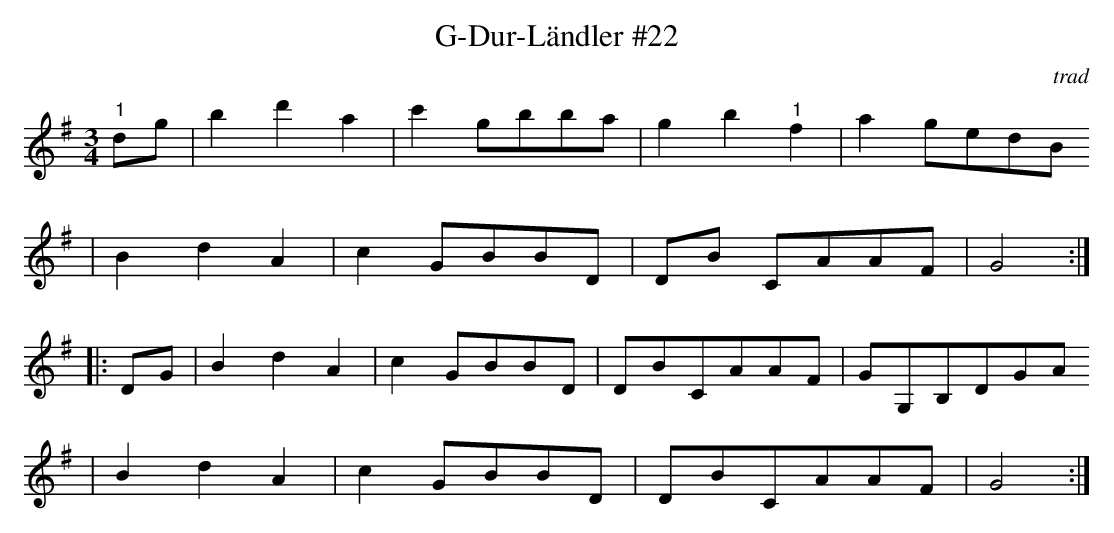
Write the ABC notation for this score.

X:1
T:G-Dur-Ländler #22
M:3/4
L:1/8
C:trad
K:G
"1"dg|b2d'2a2|c'2 gbba|g2b2"1"f2|a2 gedB
|B2d2A2|c2 GBBD|DB CAAF|G4  :|
|:DG|B2d2A2 |c2 GBBD|DBCAAF|GG,B,DGA
|B2d2A2 |c2 GBBD|DBCAAF|G4  :|
